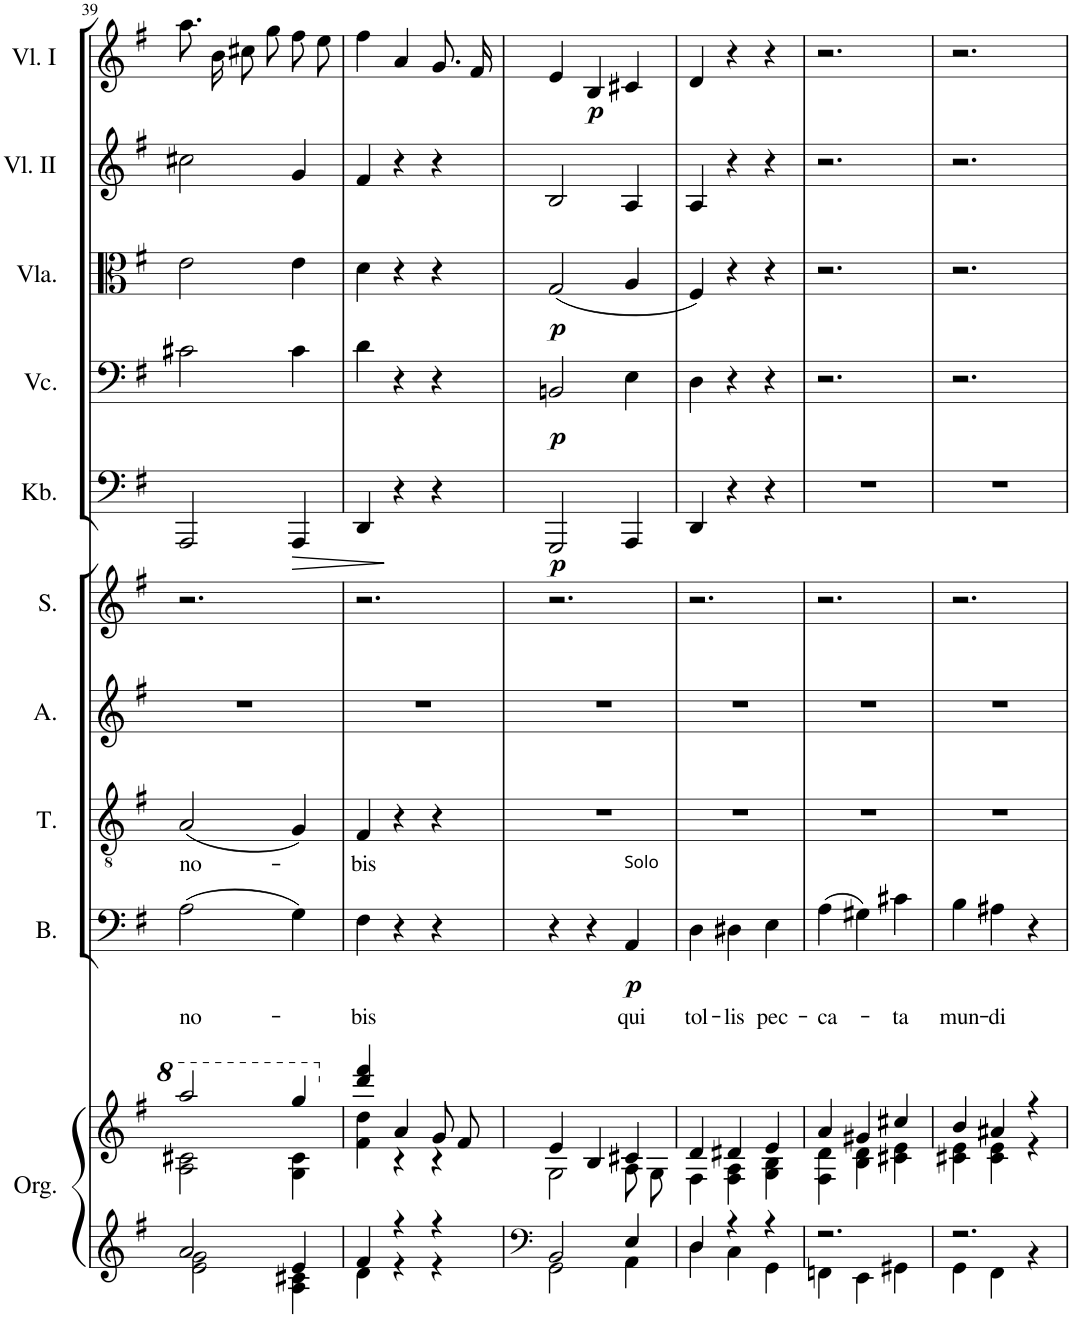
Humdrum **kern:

**kern	**kern	**kern	**text	**dynam	**kern	**text	**kern	**kern	**kern	**dynam	**kern	**dynam	**kern	**dynam	**kern	**kern	**dynam
*part10	*part10	*part9	*part9	*part9	*part8	*part8	*part7	*part6	*part5	*part5	*part4	*part4	*part3	*part3	*part2	*part1	*part1
*staff11	*staff10	*staff9	*staff9	*staff9	*staff8	*staff8	*staff7	*staff6	*staff5	*staff5	*staff4	*staff4	*staff3	*staff3	*staff2	*staff1	*staff1
*I"Orgel	*	*I"Bass	*	*	*I"Tenor	*	*I"Alt	*I"Sopran	*I"Kontrabass	*	*I"Violoncello	*	*I"Viola	*	*I"Violine II	*I"Violine I	*
*I'Org.	*	*I'B.	*	*	*I'T.	*	*I'A.	*I'S.	*I'Kb.	*	*I'Vc.	*	*I'Vla.	*	*I'Vl. II	*I'Vl. I	*
!!LO:PB:g=z
*clefG2	*clefG2	*clefF4	*	*	*clefGv2	*	*clefG2	*clefG2	*clefF4	*	*clefF4	*	*clefC3	*	*clefG2	*clefG2	*
*	*	*	*	*	*	*	*	*	*Trd7c12	*	*	*	*	*	*	*	*
*k[f#]	*k[f#]	*k[f#]	*	*	*k[f#]	*	*k[f#]	*k[f#]	*k[f#]	*	*k[f#]	*	*k[f#]	*	*k[f#]	*k[f#]	*
*G:	*G:	*G:	*	*	*	*	*G:	*G:	*	*	*G:	*	*G:	*	*G:	*G:	*
*M3/4	*M3/4	*M3/4	*	*	*M3/4	*	*M3/4	*M3/4	*M3/4	*	*M3/4	*	*M3/4	*	*M3/4	*M3/4	*
=39	=39	=39	=39	=39	=39	=39	=39	=39	=39	=39	=39	=39	=39	=39	=39	=39	=39
*^	*^	*	*	*	*	*	*	*	*	*	*	*	*	*	*	*	*
!	!	!	!	!	!LO:LY:b	!	!	!LO:LY:b	!	!	!	!	!	!	!	!	!	!	!
2a/	2e\ 2g\	2aaa/	2a\ 2cc#X\	(2A\	no-	.	(2A/	no-	2.r	2.r	2AAA/	.	2c#X\	.	2e\	.	2cc#X\	8.aa\L	.
.	.	.	.	.	.	.	.	.	.	.	.	.	.	.	.	.	.	16b\Jk	.
.	.	.	.	.	.	.	.	.	.	.	.	.	.	.	.	.	.	8cc#X\L	.
.	.	.	.	.	.	.	.	.	.	.	.	.	.	.	.	.	.	8gg\J	.
4e/	4A\ 4c#X\	4ggg/	4g\ 4cc#\	4G\)	.	.	4G/)	.	.	.	4AAA/	.	4c#\	.	4e\	.	4g/	8ff#\L	.
.	.	.	.	.	.	.	.	.	.	.	.	.	.	.	.	.	.	8ee\J	.
=40	=40	=40	=40	=40	=40	=40	=40	=40	=40	=40	=40	=40	=40	=40	=40	=40	=40	=40	=40
!	!	!	!	!	!LO:LY:b	!	!	!LO:LY:b	!	!	!	!	!	!	!	!	!	!	!
4f#/	4d\	4ddd/ 4fff#/	4f#\ 4dd\	4F#\	-bis	.	4F#/	-bis	2.r	2.r	4DD/	.	4d\	.	4d\	.	4f#/	4ff#\	.
4r	4r	4a/	4r	4r	.	.	4r	.	.	.	4r	.	4r	.	4r	.	4r	4a/	.
4r	4r	8g/L	4r	4r	.	.	4r	.	.	.	4r	.	4r	.	4r	.	4r	8.g/L	.
.	.	8f#/J	.	.	.	.	.	.	.	.	.	.	.	.	.	.	.	.	.
.	.	.	.	.	.	.	.	.	.	.	.	.	.	.	.	.	.	16f#/Jk	.
=41	=41	=41	=41	=41	=41	=41	=41	=41	=41	=41	=41	=41	=41	=41	=41	=41	=41	=41	=41
*clefF4	*	*	*	*	*	*	*	*	*	*	*	*	*	*	*	*	*	*	*
!	!	!	!	!	!	!	!	!	!	!	!	!LO:DY:b	!	!LO:DY:b	!	!LO:DY:b	!	!	!
2BB/	2GG\	4e/	2G\	4r	.	.	2.r	.	2.r	2.r	2GGG/	p	2BBn/	p	(2G/	p	2B/	4e/	.
!	!	!	!	!	!	!	!	!	!	!	!	!	!	!	!	!	!	!	!LO:DY:b
.	.	4B/	.	4r	.	.	.	.	.	.	.	.	.	.	.	.	.	4B/	p
!	!	!	!	!LO:TX:a:t=Solo	!	!	!	!	!	!	!	!	!	!	!	!	!	!	!
!	!	!	!	!	!LO:LY:b	!LO:DY:b	!	!	!	!	!	!	!	!	!	!	!	!	!
4E/	4AA\	4c#X/	8A\L	4AA/	qui	p	.	.	.	.	4AAA/	.	4E\	.	4A/	.	4A/	4c#X/	.
.	.	.	8G\J	.	.	.	.	.	.	.	.	.	.	.	.	.	.	.	.
=42	=42	=42	=42	=42	=42	=42	=42	=42	=42	=42	=42	=42	=42	=42	=42	=42	=42	=42	=42
!	!	!	!	!	!LO:LY:b	!	!	!	!	!	!	!	!	!	!	!	!	!	!
4D/	4D\	4d/	4F#\	4D\	tol-	.	2.r	.	2.r	2.r	4DD/	.	4D\	.	4F#/)	.	4A/	4d/	.
!	!	!	!	!	!LO:LY:b	!	!	!	!	!	!	!	!	!	!	!	!	!	!
4r	4C\	4d#X/	4F#\ 4A\	4D#X\	-lis	.	.	.	.	.	4r	.	4r	.	4r	.	4r	4r	.
!	!	!	!	!	!LO:LY:b	!	!	!	!	!	!	!	!	!	!	!	!	!	!
4r	4GG\	4e/	4G\ 4B\	4E\	pec-	.	.	.	.	.	4r	.	4r	.	4r	.	4r	4r	.
=43	=43	=43	=43	=43	=43	=43	=43	=43	=43	=43	=43	=43	=43	=43	=43	=43	=43	=43	=43
!	!	!	!	!	!LO:LY:b	!	!	!	!	!	!	!	!	!	!	!	!	!	!
2.r	4FFn\	4a/	4F#\ 4d\	(4A\	-ca-	.	2.r	.	2.r	2.r	2.r	.	2.r	.	2.r	.	2.r	2.r	.
.	4EE\	4g#X/	4B\ 4d\	4G#X\)	.	.	.	.	.	.	.	.	.	.	.	.	.	.	.
!	!	!	!	!	!LO:LY:b	!	!	!	!	!	!	!	!	!	!	!	!	!	!
.	4GG#X\	4cc#X/	4c#X\ 4e\	4c#X\	-ta	.	.	.	.	.	.	.	.	.	.	.	.	.	.
=44	=44	=44	=44	=44	=44	=44	=44	=44	=44	=44	=44	=44	=44	=44	=44	=44	=44	=44	=44
!	!	!	!	!	!LO:LY:b	!	!	!	!	!	!	!	!	!	!	!	!	!	!
2.r	4GG\	4b/	4c#X\ 4e\	4B\	mun-	.	2.r	.	2.r	2.r	2.r	.	2.r	.	2.r	.	2.r	2.r	.
!	!	!	!	!	!LO:LY:b	!	!	!	!	!	!	!	!	!	!	!	!	!	!
.	4FF#\	4a#X/	4c#\ 4e\	4A#X\	-di	.	.	.	.	.	.	.	.	.	.	.	.	.	.
.	4r	4r	4r	4r	.	.	.	.	.	.	.	.	.	.	.	.	.	.	.
*v	*v	*	*	*	*	*	*	*	*	*	*	*	*	*	*	*	*	*	*
*	*v	*v	*	*	*	*	*	*	*	*	*	*	*	*	*	*	*	*
=	=	=	=	=	=	=	=	=	=	=	=	=	=	=	=	=	=
*-	*-	*-	*-	*-	*-	*-	*-	*-	*-	*-	*-	*-	*-	*-	*-	*-	*-
